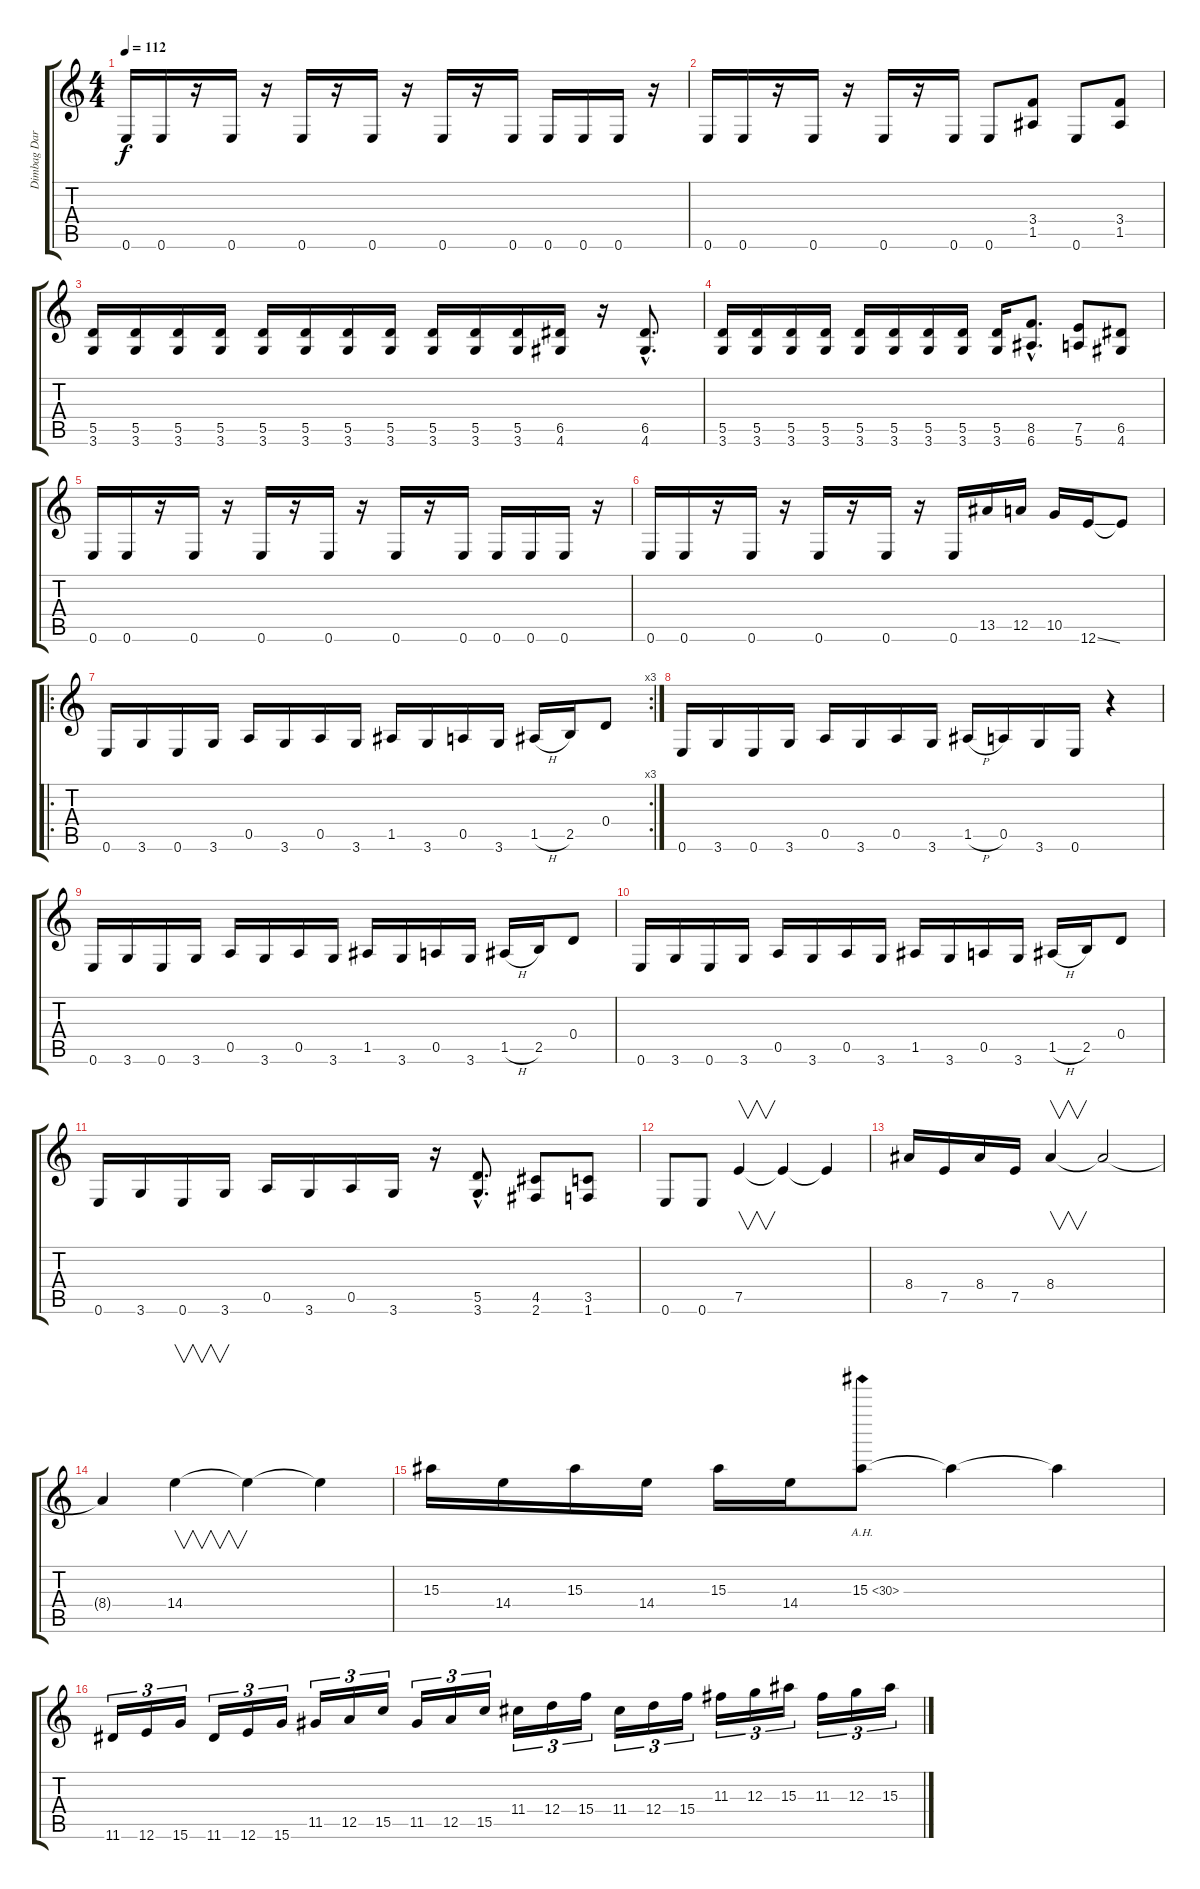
\track ("Dimbag Darell" "Dimbag Dar") {instrument distortionguitar}
\staff {score tabs}
\tuning (E4 B3 G3 D3 A2 E2) {hide}
\ts (4 4)
\tempo 112
\clef g2
\ks c
0.6.16{dy f} 0.6.16 r.16 0.6.16 r.16 0.6.16 r.16 0.6.16 r.16 0.6.16 r.16 0.6.16 0.6.16 0.6.16 0.6.16 r.16 |
0.6.16 0.6.16 r.16 0.6.16 r.16 0.6.16 r.16 0.6.16 0.6.8 (3.4 1.5).8 0.6.8 (3.4 1.5).8 |
(5.5 3.6).16 (5.5 3.6).16 (5.5 3.6).16 (5.5 3.6).16 (5.5 3.6).16 (5.5 3.6).16 (5.5 3.6).16 (5.5 3.6).16 (5.5 3.6).16 (5.5 3.6).16 (5.5 3.6).16 (6.5 4.6).16 r.16 (6.5{hac} 4.6{hac}).8{d} |
(5.5 3.6).16 (5.5 3.6).16 (5.5 3.6).16 (5.5 3.6).16 (5.5 3.6).16 (5.5 3.6).16 (5.5 3.6).16 (5.5 3.6).16 (5.5 3.6).16 (8.5{hac} 6.6{hac}).8{d} (7.5 5.6).8 (6.5 4.6).8 |
0.6.16 0.6.16 r.16 0.6.16 r.16 0.6.16 r.16 0.6.16 r.16 0.6.16 r.16 0.6.16 0.6.16 0.6.16 0.6.16 r.16 |
0.6.16 0.6.16 r.16 0.6.16 r.16 0.6.16 r.16 0.6.16 r.16 0.6.16 13.5.16 12.5.16 10.5.16 12.6{ss}.16 12.6{t}.8 |
\ro
\rc 3
0.6.16 3.6.16 0.6.16 3.6.16 0.5.16 3.6.16 0.5.16 3.6.16 1.5.16 3.6.16 0.5.16 3.6.16 1.5{h}.16 2.5.16 0.4.8 |
0.6.16 3.6.16 0.6.16 3.6.16 0.5.16 3.6.16 0.5.16 3.6.16 1.5{h}.16 0.5.16 3.6.16 0.6.16 r.4 |
0.6.16 3.6.16 0.6.16 3.6.16 0.5.16 3.6.16 0.5.16 3.6.16 1.5.16 3.6.16 0.5.16 3.6.16 1.5{h}.16 2.5.16 0.4.8 |
0.6.16 3.6.16 0.6.16 3.6.16 0.5.16 3.6.16 0.5.16 3.6.16 1.5.16 3.6.16 0.5.16 3.6.16 1.5{h}.16 2.5.16 0.4.8 |
0.6.16 3.6.16 0.6.16 3.6.16 0.5.16 3.6.16 0.5.16 3.6.16 r.16 (5.5{hac} 3.6{hac}).8{d} (4.5 2.6).8 (3.5 1.6).8 |
0.6.8 0.6.8 7.5.4{v} 7.5{t}.4 7.5{t}.4 |
8.4.16 7.5.16 8.4.16 7.5.16 8.4.4{v} 8.4{t}.2 |
8.4{t}.4 14.4.4{v} 14.4{t}.4 14.4{t}.4 |
15.3.16 14.4.16 15.3.16 14.4.16 15.3.16 14.4.16 15.3{ah 15}.8 15.3{t}.4 15.3{t}.4 |
11.6.16{tu (3 2)} 12.6.16{tu (3 2)} 15.6.16{tu (3 2)} 11.6.16{tu (3 2)} 12.6.16{tu (3 2)} 15.6.16{tu (3 2)} 11.5.16{tu (3 2)} 12.5.16{tu (3 2)} 15.5.16{tu (3 2)} 11.5.16{tu (3 2)} 12.5.16{tu (3 2)} 15.5.16{tu (3 2)} 11.4.16{tu (3 2)} 12.4.16{tu (3 2)} 15.4.16{tu (3 2)} 11.4.16{tu (3 2)} 12.4.16{tu (3 2)} 15.4.16{tu (3 2)} 11.3.16{tu (3 2)} 12.3.16{tu (3 2)} 15.3.16{tu (3 2)} 11.3.16{tu (3 2)} 12.3.16{tu (3 2)} 15.3.16{tu (3 2)}
